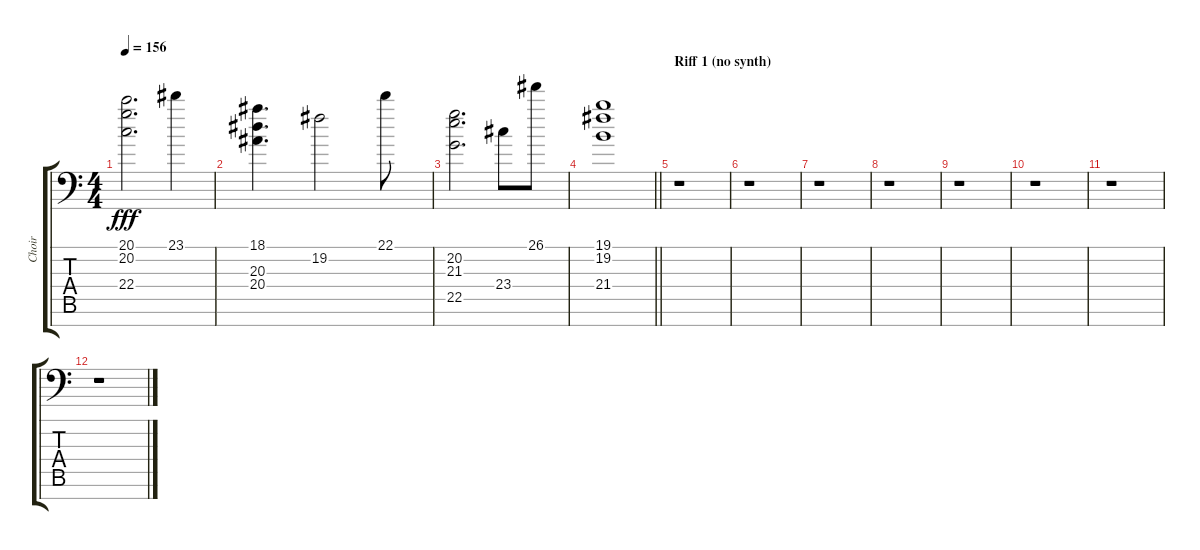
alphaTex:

\track ("Choir" "Choir") {instrument choiraahs}
\staff {score tabs}
\tuning (E4 B3 G3 D3 A2 E2 C-1) {hide}
\ts (4 4)
\tempo 156
\clef f4
\ks c
(20.1 20.2 22.4).2{d dy fff} 23.1.4 |
(18.1 20.3 20.4).4{d} 19.2.2 22.1.8 |
(20.2 21.3 22.5).2{d} 23.4.8 26.1.8 |
\barLineRight lightlight
(19.1 19.2 21.4).1 |
\section ("" "Riff 1 (no synth)")
r.1 |
r.1 |
r.1 |
r.1 |
r.1 |
r.1 |
r.1 |
r.1
